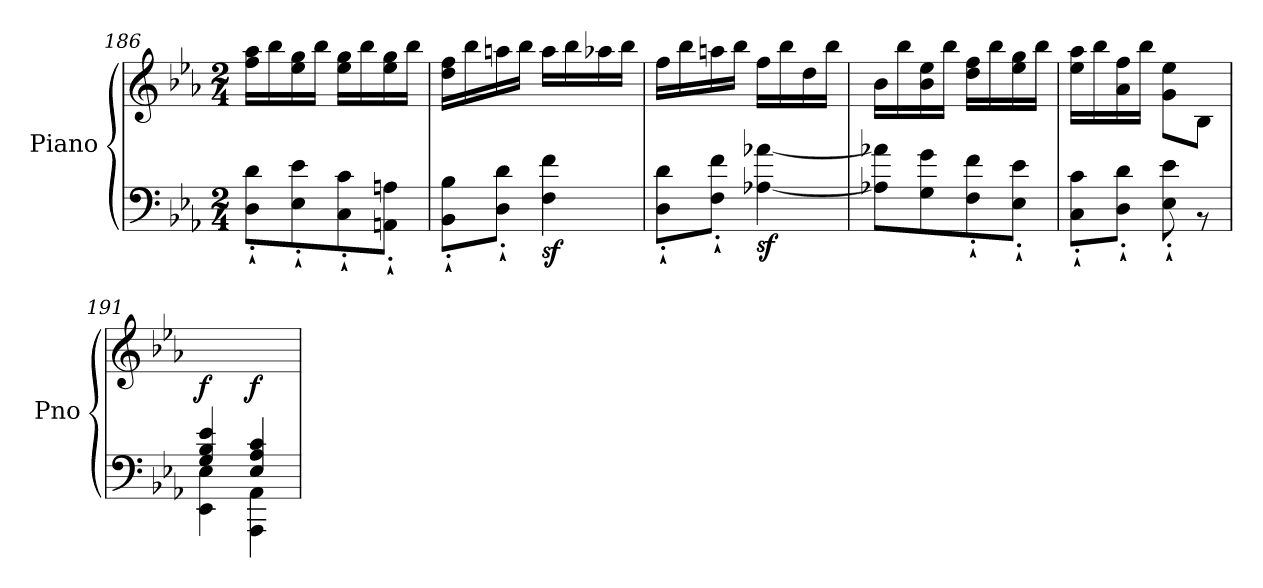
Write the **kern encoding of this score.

**kern	**kern	**dynam
*part1	*part1	*part1
*staff2	*staff1	*staff1/2
*I"Piano	*	*
*I'Pno	*	*
*clefF4	*clefG2	*
*k[b-e-a-]	*k[b-e-a-]	*
*M2/4	*M2/4	*
=186	=186	=186
*^	*	*
2ryy	8D\'` 8d\'`L	16ff\ 16aa-\LL	.
.	.	16bb-\	.
.	8E-\'` 8e-\'`	16ee-\ 16gg\	.
.	.	16bb-\JJ	.
.	8C\'` 8c\'`	16ee-\ 16gg\LL	.
.	.	16bb-\	.
.	8AAn\'` 8An\'`J	16ee-\ 16gg\	.
.	.	16bb-\JJ	.
=187	=187	=187	=187
2ryy	8BB-\'` 8B-\'`L	16dd\ 16ff\LL	.
.	.	16bb-\	.
.	8D\'` 8d\'`J	16aan\	.
.	.	16bb-\JJ	.
!	!	!	!LO:DY:b=2
.	4F\ 4f\	16aa\LL	sf
.	.	16bb-\	.
.	.	16aa-X\	.
.	.	16bb-\JJ	.
!!LO:LB:g=z
=188	=188	=188	=188
2ryy	8D\'` 8d\'`L	16ff\LL	.
.	.	16bb-\	.
.	8F\'` 8f\'`J	16aan\	.
.	.	16bb-\JJ	.
!	!	!	!LO:DY:b=2
.	[4A-X\ [4a-X\	16ff\LL	sf
.	.	16bb-\	.
.	.	16dd\	.
.	.	16bb-\JJ	.
!!LO:LB:g=z
=189	=189	=189	=189
2ryy	8A-X\] 8a-X\]L	16b-\LL	.
.	.	16bb-\	.
.	8G\ 8g\	16b-\ 16ee-\	.
.	.	16bb-\JJ	.
.	8F\'` 8f\'`	16dd\ 16ff\LL	.
.	.	16bb-\	.
.	8E-\'` 8e-\'`J	16ee-\ 16gg\	.
.	.	16bb-\JJ	.
!!LO:LB:g=z
=190	=190	=190	=190
2ryy	8C\'` 8c\'`L	16ee-\ 16aa-\LL	.
.	.	16bb-\	.
.	8D\'` 8d\'`J	16a-\ 16ff\	.
.	.	16bb-\JJ	.
.	8E-\'` 8e-\'`	8g\ 8ee-\L	.
.	8r	8B-\J	.
=191	=191	=191	=191
*	*^	*	*
!	!	!	!	!LO:DY:b
4G/ 4B-/ 4e-/	2ryy	4EE-\ 4E-\	4ryy	f
!	!	!	!	!LO:DY:b
4E-/ 4A-/ 4c/	.	4AAA-\ 4AA-\	4ryy	f
*v	*v	*v	*	*
=	=	=
*-	*-	*-
